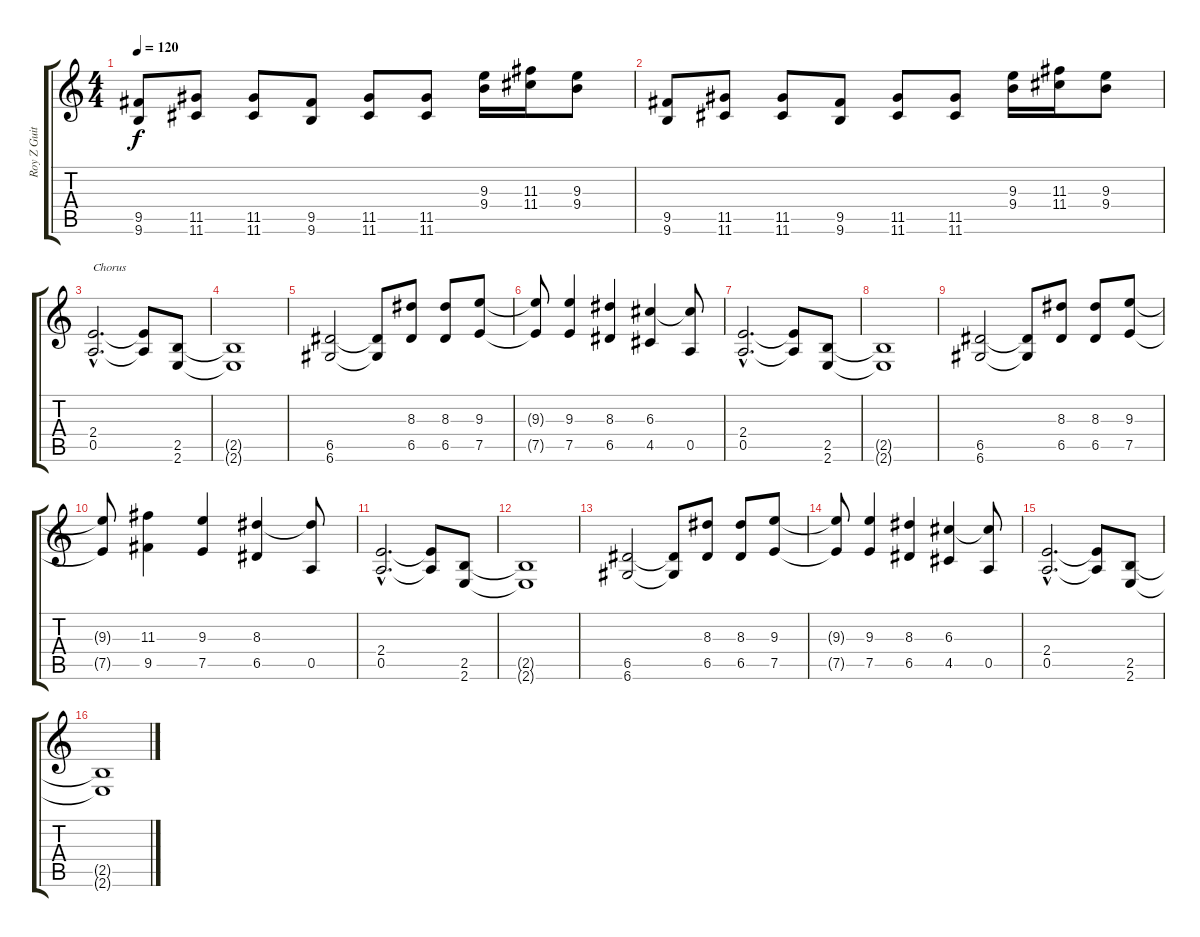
\track ("Roy Z Guitar 01" "Roy Z Guit") {instrument overdrivenguitar}
\staff {score tabs}
\tuning (E4 B3 G3 D3 A2 D2) {hide}
\ts (4 4)
\tempo 120
\clef g2
\ks c
(9.5 9.6).8{dy f} (11.5 11.6).8 (11.5 11.6).8 (9.5 9.6).8 (11.5 11.6).8 (11.5 11.6).8 (9.3 9.4).16 (11.3 11.4).16 (9.3 9.4).8 |
(9.5 9.6).8 (11.5 11.6).8 (11.5 11.6).8 (9.5 9.6).8 (11.5 11.6).8 (11.5 11.6).8 (9.3 9.4).16 (11.3 11.4).16 (9.3 9.4).8 |
(2.4{hac} 0.5{hac}).2{d txt "Chorus"} (2.4{t} 0.5{t}).8 (2.5 2.6).8 |
(2.5{t} 2.6{t}).1 |
(6.5 6.6).2 (6.5{t} 6.6{t}).8 (8.3 6.5).8 (8.3 6.5).8 (9.3 7.5).8 |
(9.3{t} 7.5{t}).8 (9.3 7.5).4 (8.3 6.5).4 (6.3 4.5).4 (6.3{t} 0.5).8 |
(2.4{hac} 0.5{hac}).2{d} (2.4{t} 0.5{t}).8 (2.5 2.6).8 |
(2.5{t} 2.6{t}).1 |
(6.5 6.6).2 (6.5{t} 6.6{t}).8 (8.3 6.5).8 (8.3 6.5).8 (9.3 7.5).8 |
(9.3{t} 7.5{t}).8 (11.3 9.5).4 (9.3 7.5).4 (8.3 6.5).4 (8.3{t} 0.5).8 |
(2.4{hac} 0.5{hac}).2{d} (2.4{t} 0.5{t}).8 (2.5 2.6).8 |
(2.5{t} 2.6{t}).1 |
(6.5 6.6).2 (6.5{t} 6.6{t}).8 (8.3 6.5).8 (8.3 6.5).8 (9.3 7.5).8 |
(9.3{t} 7.5{t}).8 (9.3 7.5).4 (8.3 6.5).4 (6.3 4.5).4 (6.3{t} 0.5).8 |
(2.4{hac} 0.5{hac}).2{d} (2.4{t} 0.5{t}).8 (2.5 2.6).8 |
(2.5{t} 2.6{t}).1
